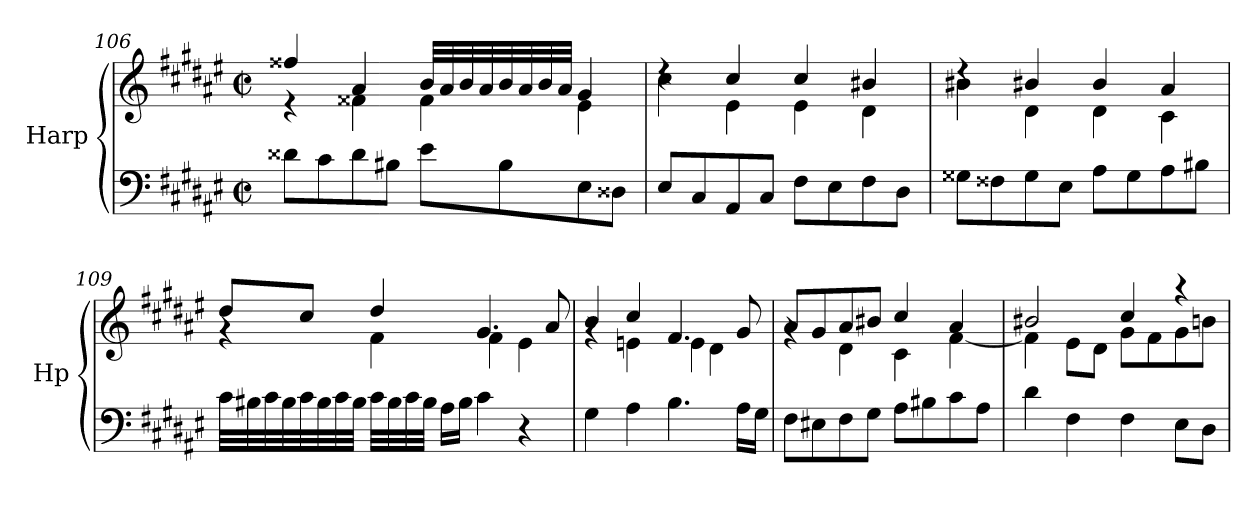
**kern	**kern
*part1	*part1
*staff2	*staff1
*I"Harp	*
*I'Hp	*
*clefF4	*clefG2
*k[f#c#g#d#a#e#]	*k[f#c#g#d#a#e#]
*M2/2	*M2/2
*met(c|)	*met(c|)
=106	=106
*	*^
8d##X\L	4ff##X/	4r
8c#\	.	.
8d##\	4a#/	4f##X\
8B#X\J	.	.
8e#\L	32b/LLL	4f##\
.	32a#/	.
.	32b/	.
.	32a#/	.
8B#\	32b/	.
.	32a#/	.
.	32b/	.
.	32a#/JJJ	.
8E#\	4g#/	4e#\
8D##X\J	.	.
!!LO:LB:g=z	!!
=107	=107	=107
8E#/L	4rdd	4cc#\
8C#/	.	.
8AA#/	4cc#/	4e#\
8C#/J	.	.
8F#\L	4cc#/	4e#\
8E#\	.	.
8F#\	4b#X/	4d#\
8D#\J	.	.
=108	=108	=108
8G##X\L	4rdd	4b#X\
8F##X\	.	.
8G##\	4b#X/	4d#\
8E#\J	.	.
8A#\L	4b#/	4d#\
8G##\	.	.
8A#\	4a#/	4c#\
8B#X\J	.	.
=109	=109	=109
32c#\LLL	8dd#/L	4rg
32B#X\	.	.
32c#\	.	.
32B#\	.	.
32c#\	8cc#/J	.
32B#\	.	.
32c#\	.	.
32B#\JJJ	.	.
32c#\LLL	4dd#/	4f#\
32B#\	.	.
32c#\	.	.
32B#\JJJ	.	.
16A#\LL	.	.
16B#\JJ	.	.
4c#\	4.g#/	4f#\
4r	.	4e#\
.	8a#/	.
!!LO:LB:g=z	!!
=110	=110	=110
4G#\	4b/	4rg
4A#\	4cc#/	4en\
4.B\	4.f#/	4e\
.	.	4d#\
16A#\LL	8g#/	.
16G#\JJ	.	.
=111	=111	=111
8F#\L	8a#/L	4rg
8E#X\	8g#/	.
8F#\	8a#/	4d#\
8G#\J	8b#X/J	.
8A#\L	4cc#/	4c#\
8B#X\	.	.
8c#\	4a#/	[4f#\
8A#\J	.	.
=112	=112	=112
4d#\	2b#X/	4f#\]
4F#\	.	8e#\L
.	.	8d#\J
4F#\	4cc#/	8g#\L
.	.	8f#\
8E#\L	4r	8g#\
8D#\J	.	8bn\J
*	*v	*v
=	=
*-	*-
